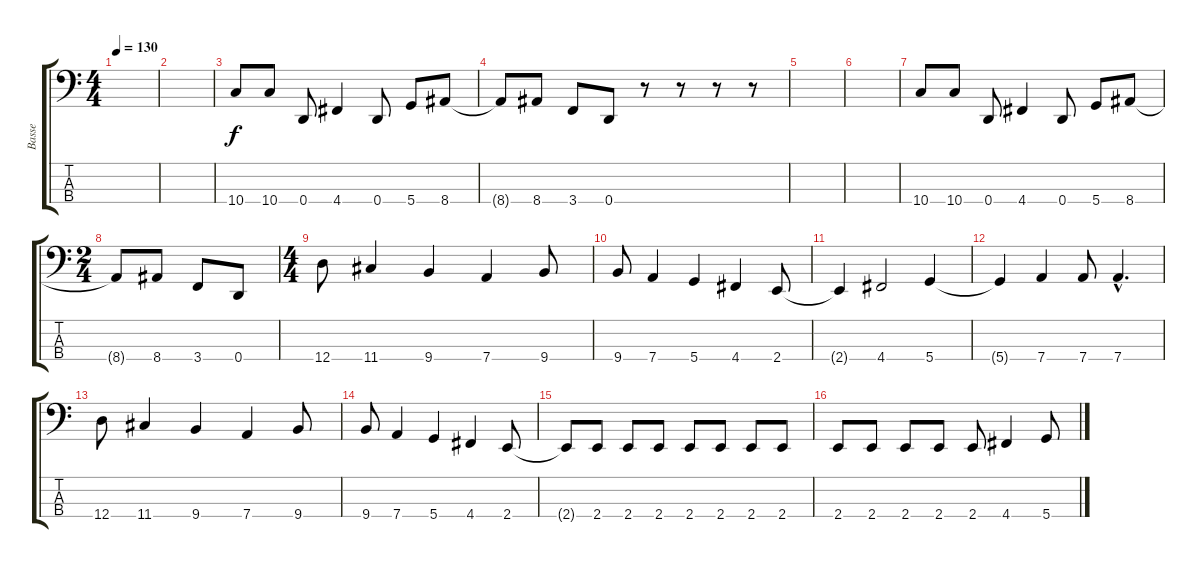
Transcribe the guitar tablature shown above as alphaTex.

\track ("Basse" "Basse") {instrument electricbasspick}
\staff {score tabs}
\tuning (G2 D2 A1 D1) {hide}
\ts (4 4)
\tempo 130
\clef f4
\ks c
|
|
10.4.8 10.4.8 0.4.8 4.4.4 0.4.8 5.4.8 8.4.8 |
8.4{t}.8 8.4.8 3.4.8 0.4.8 r.8 r.8 r.8 r.8 |
|
|
10.4.8 10.4.8 0.4.8 4.4.4 0.4.8 5.4.8 8.4.8 |
\ts (2 4)
8.4{t}.8 8.4.8 3.4.8 0.4.8 |
\ts (4 4)
12.4.8 11.4.4 9.4.4 7.4.4 9.4.8 |
9.4.8 7.4.4 5.4.4 4.4.4 2.4.8 |
2.4{t}.4 4.4.2 5.4.4 |
5.4{t}.4 7.4.4 7.4.8 7.4{hac}.4{d} |
12.4.8 11.4.4 9.4.4 7.4.4 9.4.8 |
9.4.8 7.4.4 5.4.4 4.4.4 2.4.8 |
2.4{t}.8 2.4.8 2.4.8 2.4.8 2.4.8 2.4.8 2.4.8 2.4.8 |
2.4.8 2.4.8 2.4.8 2.4.8 2.4.8 4.4.4 5.4.8
